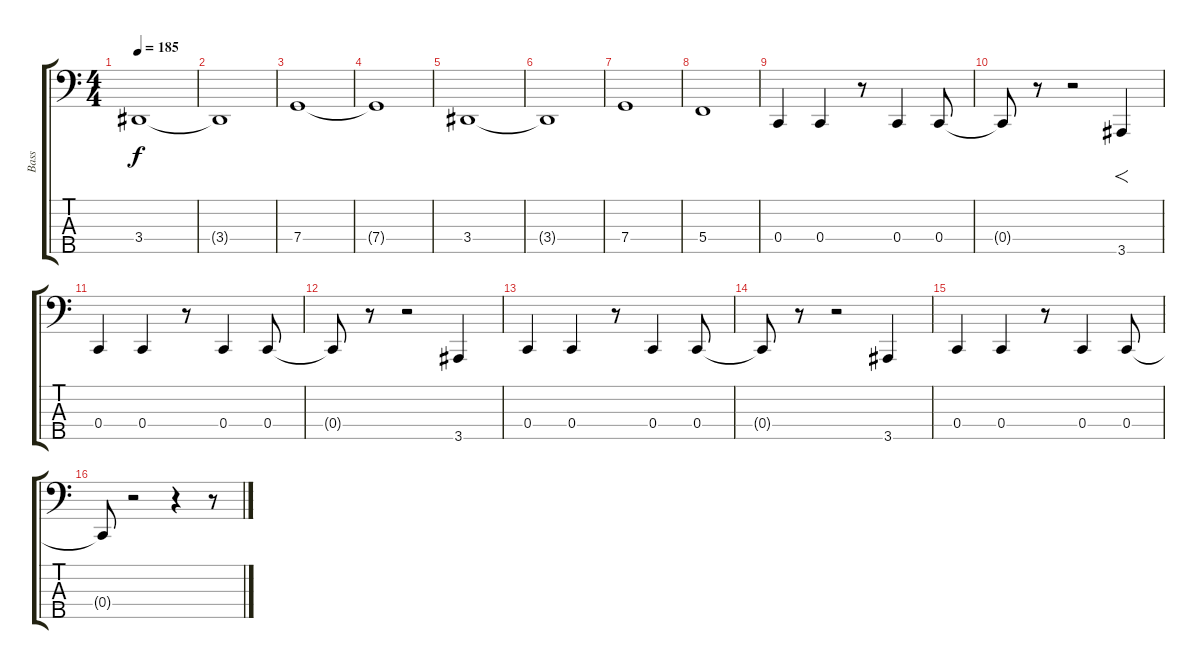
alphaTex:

\track ("Bass" "Bass") {instrument electricbassfinger}
\staff {score tabs}
\tuning (Eb2 Bb1 F1 C1 G0) {hide}
\ts (4 4)
\tempo 185
\clef f4
\ks c
3.4.1{dy f} |
3.4{t}.1 |
7.4.1 |
7.4{t}.1 |
3.4.1 |
3.4{t}.1 |
7.4.1 |
5.4.1 |
0.4.4 0.4.4 r.8 0.4.4 0.4.8 |
0.4{t}.8 r.8 r.2 3.5.4{f} |
0.4.4 0.4.4 r.8 0.4.4 0.4.8 |
0.4{t}.8 r.8 r.2 3.5.4 |
0.4.4 0.4.4 r.8 0.4.4 0.4.8 |
0.4{t}.8 r.8 r.2 3.5.4 |
0.4.4 0.4.4 r.8 0.4.4 0.4.8 |
0.4{t}.8 r.2 r.4 r.8
